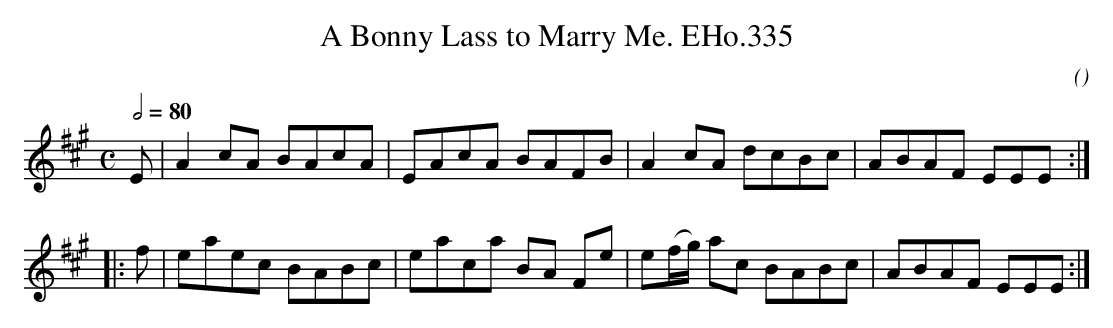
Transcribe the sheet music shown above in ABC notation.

X:1
T:Bonny Lass to Marry Me. EHo.335, A
M:C
L:1/8
Q:1/2=80
C:
O:
K:A
E | A2cA BAcA | EAcA BAFB | A2cA dcBc | ABAF EEE :|
|: f | eaec BABc | eaca trillBA Fe | e(f/g/) ac BABc | ABAF EEE :|
